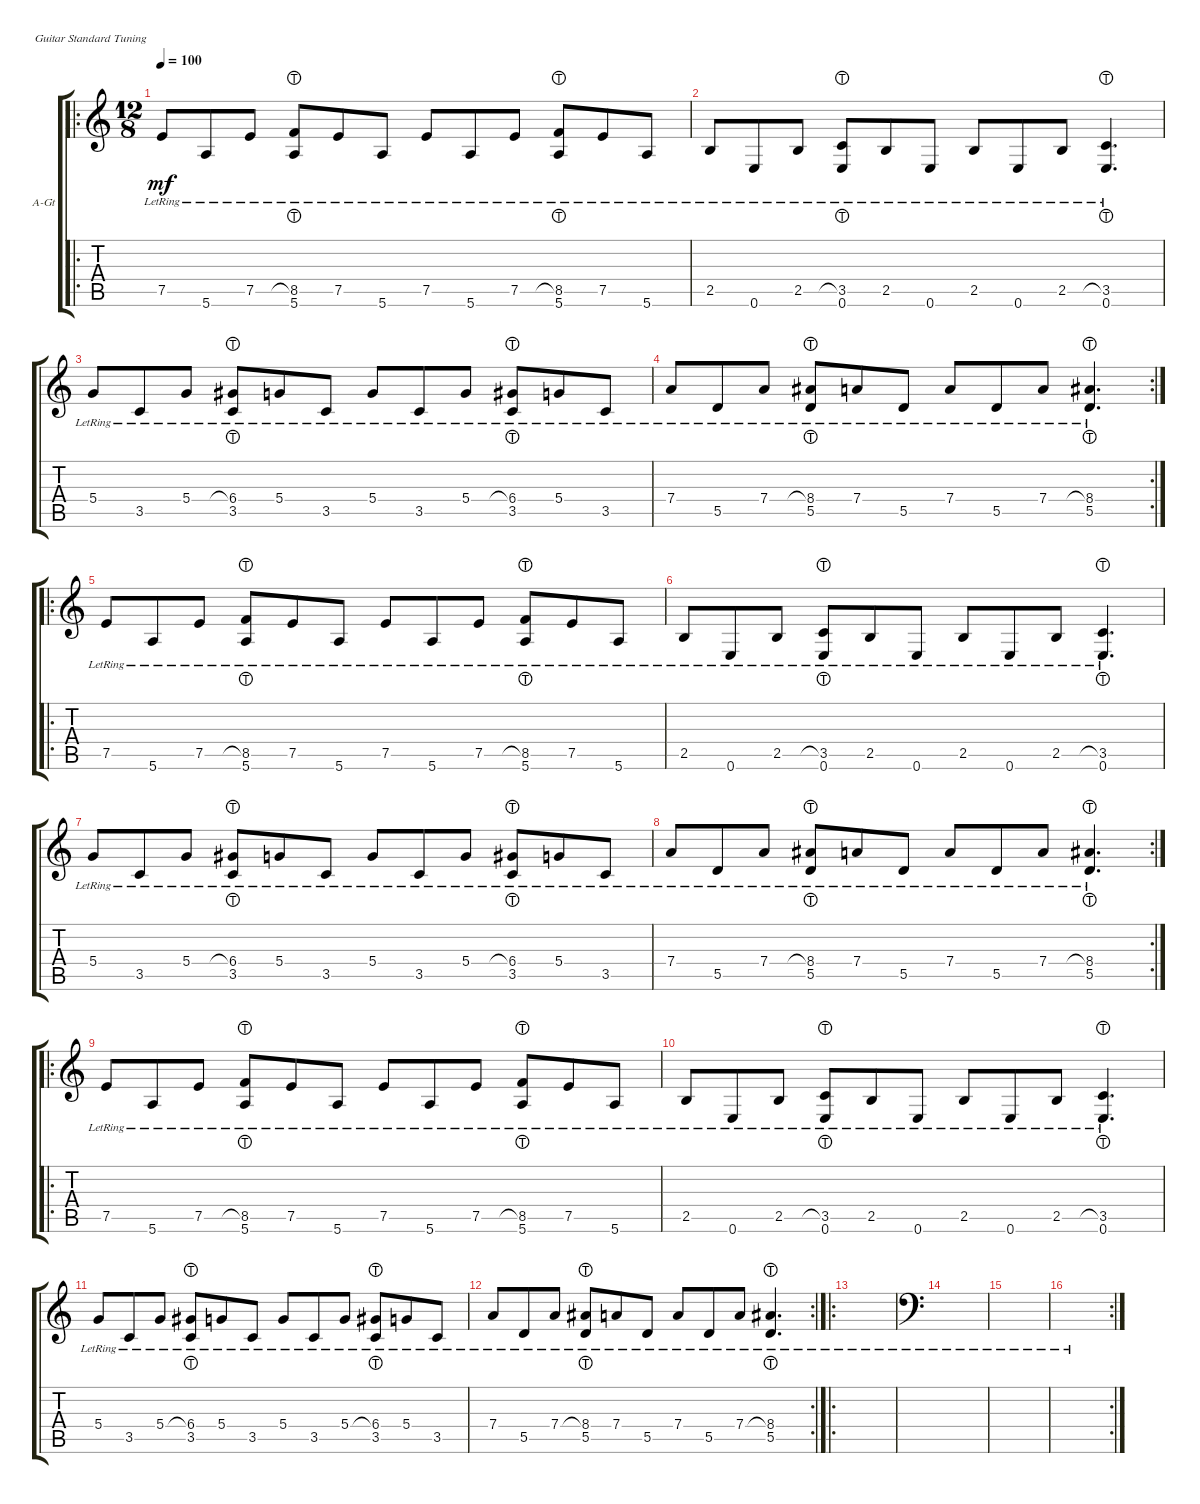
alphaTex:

\bracketExtendMode groupsimilarinstruments
\firstSystemTrackNameOrientation horizontal
\otherSystemsTrackNameOrientation horizontal
\track ("Андрей(Clean)" "А-Gt") {instrument electricguitarclean}
\staff {score tabs}
\tuning (E4 B3 G3 D3 A2 E2)
\ro
\ts (12 8)
\tempo 100
\clef g2
\scale
0.509881
\ks c
7.5{lr}.8{dy mf instrument electricguitarclean} 5.6{lr}.8 7.5{lr}.8 (8.5{lht lr} 5.6{lr}).8 7.5{lr}.8 5.6{lr}.8 7.5{lr}.8 5.6{lr}.8 7.5{lr}.8 (8.5{lht lr} 5.6{lr}).8 7.5{lr}.8 5.6{lr}.8 |
\scale
0.245059 2.5{lr}.8 0.6{lr}.8 2.5{lr}.8 (3.5{lht lr} 0.6{lr}).8 2.5{lr}.8 0.6{lr}.8 2.5{lr}.8 0.6{lr}.8 2.5{lr}.8 (3.5{lht lr} 0.6{lr}).4{d} |
\scale
0.245059 5.4{lr}.8 3.5{lr}.8 5.4{lr}.8 (3.5{lr} 6.4{lht lr}).8 5.4{lr}.8 3.5{lr}.8 5.4{lr}.8 3.5{lr}.8 5.4{lr}.8 (3.5{lr} 6.4{lht lr}).8 5.4{lr}.8 3.5{lr}.8 |
\rc 2
\scale
0.333333 7.4{lr}.8 5.5{lr}.8 7.4{lr}.8 (5.5{lr} 8.4{lht lr}).8 7.4{lr}.8 5.5{lr}.8 7.4{lr}.8 5.5{lr}.8 7.4{lr}.8 (5.5{lr} 8.4{lht lr}).4{d} |
\ro
\scale
0.362745 7.5{lr}.8 5.6{lr}.8 7.5{lr}.8 (8.5{lht lr} 5.6{lr}).8 7.5{lr}.8 5.6{lr}.8 7.5{lr}.8 5.6{lr}.8 7.5{lr}.8 (8.5{lht lr} 5.6{lr}).8 7.5{lr}.8 5.6{lr}.8 |
\scale
0.303922 2.5{lr}.8 0.6{lr}.8 2.5{lr}.8 (3.5{lht lr} 0.6{lr}).8 2.5{lr}.8 0.6{lr}.8 2.5{lr}.8 0.6{lr}.8 2.5{lr}.8 (3.5{lht lr} 0.6{lr}).4{d} |
\scale
0.303922 5.4{lr}.8 3.5{lr}.8 5.4{lr}.8 (3.5{lr} 6.4{lht lr}).8 5.4{lr}.8 3.5{lr}.8 5.4{lr}.8 3.5{lr}.8 5.4{lr}.8 (3.5{lr} 6.4{lht lr}).8 5.4{lr}.8 3.5{lr}.8 |
\rc 2
\scale
0.333333 7.4{lr}.8 5.5{lr}.8 7.4{lr}.8 (5.5{lr} 8.4{lht lr}).8 7.4{lr}.8 5.5{lr}.8 7.4{lr}.8 5.5{lr}.8 7.4{lr}.8 (5.5{lr} 8.4{lht lr}).4{d} |
\ro
\scale
0.362745 7.5{lr}.8 5.6{lr}.8 7.5{lr}.8 (8.5{lht lr} 5.6{lr}).8 7.5{lr}.8 5.6{lr}.8 7.5{lr}.8 5.6{lr}.8 7.5{lr}.8 (8.5{lht lr} 5.6{lr}).8 7.5{lr}.8 5.6{lr}.8 |
\scale
0.322917 2.5{lr}.8 0.6{lr}.8 2.5{lr}.8 (3.5{lht lr} 0.6{lr}).8 2.5{lr}.8 0.6{lr}.8 2.5{lr}.8 0.6{lr}.8 2.5{lr}.8 (3.5{lht lr} 0.6{lr}).4{d} |
\scale
0.322917 5.4{lr}.8 3.5{lr}.8 5.4{lr}.8 (3.5{lr} 6.4{lht lr}).8 5.4{lr}.8 3.5{lr}.8 5.4{lr}.8 3.5{lr}.8 5.4{lr}.8 (3.5{lr} 6.4{lht lr}).8 5.4{lr}.8 3.5{lr}.8 |
\rc 2
\scale
0.354167 7.4{lr}.8 5.5{lr}.8 7.4{lr}.8 (5.5{lr} 8.4{lht lr}).8 7.4{lr}.8 5.5{lr}.8 7.4{lr}.8 5.5{lr}.8 7.4{lr}.8 (5.5{lr} 8.4{lht lr}).4{d} |
\ro
\scale
0.373737 |
\clef f4
\scale
0.313131 |
\scale
0.313131 |
\rc 2
\scale
0.333333
